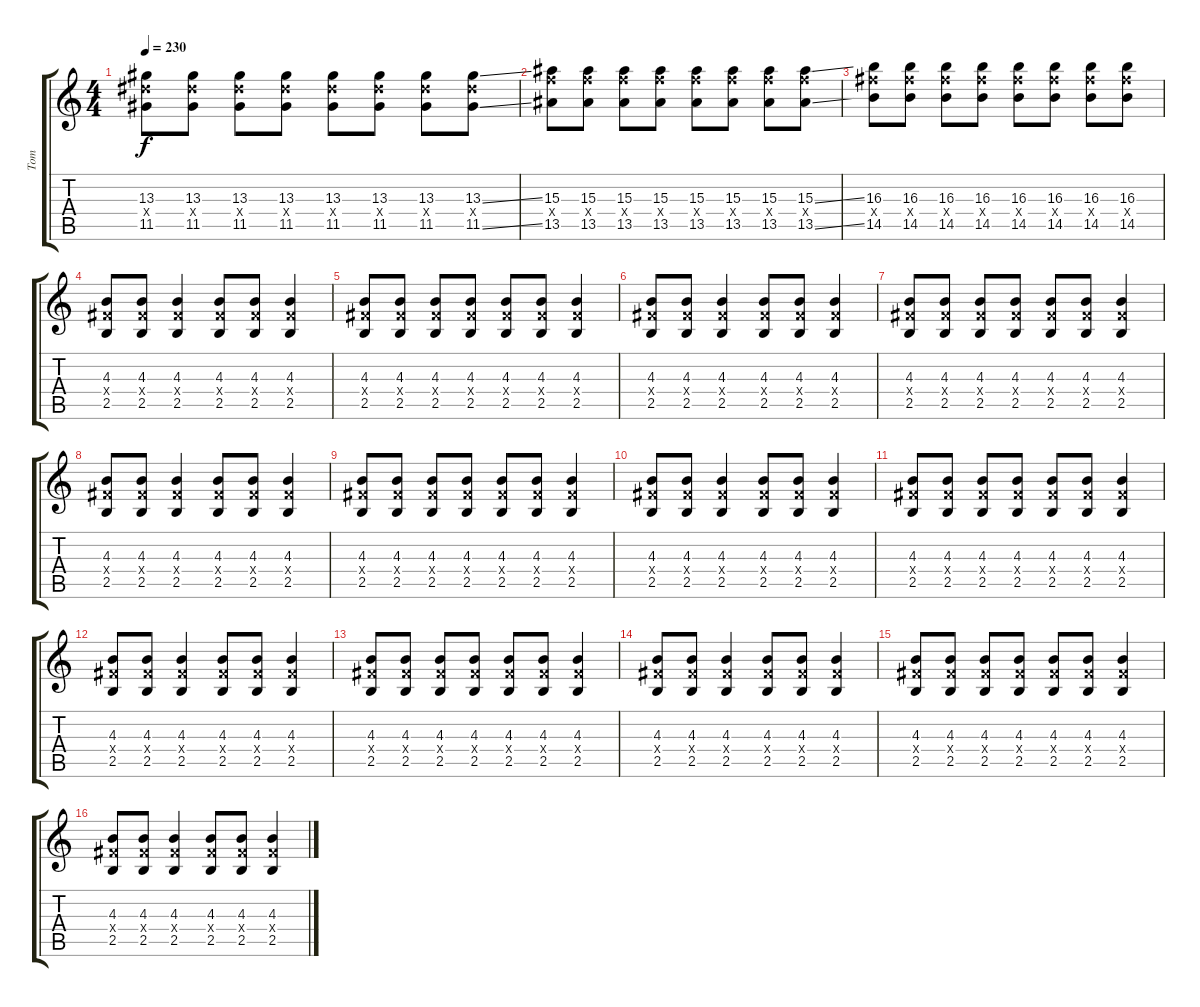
\track ("Tom" "Tom") {instrument electricguitarclean}
\staff {score tabs}
\tuning (E4 B3 G3 D3 A2 E2) {hide}
\ts (4 4)
\tempo 230
\clef g2
\ks c
(13.3 13.4{x} 11.5).8{dy f} (13.3 13.4{x} 11.5).8 (13.3 13.4{x} 11.5).8 (13.3 13.4{x} 11.5).8 (13.3 13.4{x} 11.5).8 (13.3 13.4{x} 11.5).8 (13.3 13.4{x} 11.5).8 (13.3{ss} 13.4{x} 11.5{ss}).8 |
(15.3 15.4{x} 13.5).8 (15.3 15.4{x} 13.5).8 (15.3 15.4{x} 13.5).8 (15.3 15.4{x} 13.5).8 (15.3 15.4{x} 13.5).8 (15.3 15.4{x} 13.5).8 (15.3 15.4{x} 13.5).8 (15.3{ss} 15.4{x} 13.5{ss}).8 |
(16.3 16.4{x} 14.5).8 (16.3 16.4{x} 14.5).8 (16.3 16.4{x} 14.5).8 (16.3 16.4{x} 14.5).8 (16.3 16.4{x} 14.5).8 (16.3 16.4{x} 14.5).8 (16.3 16.4{x} 14.5).8 (16.3 16.4{x} 14.5).8 |
(4.3 4.4{x} 2.5).8 (4.3 4.4{x} 2.5).8 (4.3 4.4{x} 2.5).4 (4.3 4.4{x} 2.5).8 (4.3 4.4{x} 2.5).8 (4.3 4.4{x} 2.5).4 |
(4.3 4.4{x} 2.5).8 (4.3 4.4{x} 2.5).8 (4.3 4.4{x} 2.5).8 (4.3 4.4{x} 2.5).8 (4.3 4.4{x} 2.5).8 (4.3 4.4{x} 2.5).8 (4.3 4.4{x} 2.5).4 |
(4.3 4.4{x} 2.5).8 (4.3 4.4{x} 2.5).8 (4.3 4.4{x} 2.5).4 (4.3 4.4{x} 2.5).8 (4.3 4.4{x} 2.5).8 (4.3 4.4{x} 2.5).4 |
(4.3 4.4{x} 2.5).8 (4.3 4.4{x} 2.5).8 (4.3 4.4{x} 2.5).8 (4.3 4.4{x} 2.5).8 (4.3 4.4{x} 2.5).8 (4.3 4.4{x} 2.5).8 (4.3 4.4{x} 2.5).4 |
(4.3 4.4{x} 2.5).8 (4.3 4.4{x} 2.5).8 (4.3 4.4{x} 2.5).4 (4.3 4.4{x} 2.5).8 (4.3 4.4{x} 2.5).8 (4.3 4.4{x} 2.5).4 |
(4.3 4.4{x} 2.5).8 (4.3 4.4{x} 2.5).8 (4.3 4.4{x} 2.5).8 (4.3 4.4{x} 2.5).8 (4.3 4.4{x} 2.5).8 (4.3 4.4{x} 2.5).8 (4.3 4.4{x} 2.5).4 |
(4.3 4.4{x} 2.5).8 (4.3 4.4{x} 2.5).8 (4.3 4.4{x} 2.5).4 (4.3 4.4{x} 2.5).8 (4.3 4.4{x} 2.5).8 (4.3 4.4{x} 2.5).4 |
(4.3 4.4{x} 2.5).8 (4.3 4.4{x} 2.5).8 (4.3 4.4{x} 2.5).8 (4.3 4.4{x} 2.5).8 (4.3 4.4{x} 2.5).8 (4.3 4.4{x} 2.5).8 (4.3 4.4{x} 2.5).4 |
(4.3 4.4{x} 2.5).8 (4.3 4.4{x} 2.5).8 (4.3 4.4{x} 2.5).4 (4.3 4.4{x} 2.5).8 (4.3 4.4{x} 2.5).8 (4.3 4.4{x} 2.5).4 |
(4.3 4.4{x} 2.5).8 (4.3 4.4{x} 2.5).8 (4.3 4.4{x} 2.5).8 (4.3 4.4{x} 2.5).8 (4.3 4.4{x} 2.5).8 (4.3 4.4{x} 2.5).8 (4.3 4.4{x} 2.5).4 |
(4.3 4.4{x} 2.5).8 (4.3 4.4{x} 2.5).8 (4.3 4.4{x} 2.5).4 (4.3 4.4{x} 2.5).8 (4.3 4.4{x} 2.5).8 (4.3 4.4{x} 2.5).4 |
(4.3 4.4{x} 2.5).8 (4.3 4.4{x} 2.5).8 (4.3 4.4{x} 2.5).8 (4.3 4.4{x} 2.5).8 (4.3 4.4{x} 2.5).8 (4.3 4.4{x} 2.5).8 (4.3 4.4{x} 2.5).4 |
(4.3 4.4{x} 2.5).8 (4.3 4.4{x} 2.5).8 (4.3 4.4{x} 2.5).4 (4.3 4.4{x} 2.5).8 (4.3 4.4{x} 2.5).8 (4.3 4.4{x} 2.5).4
